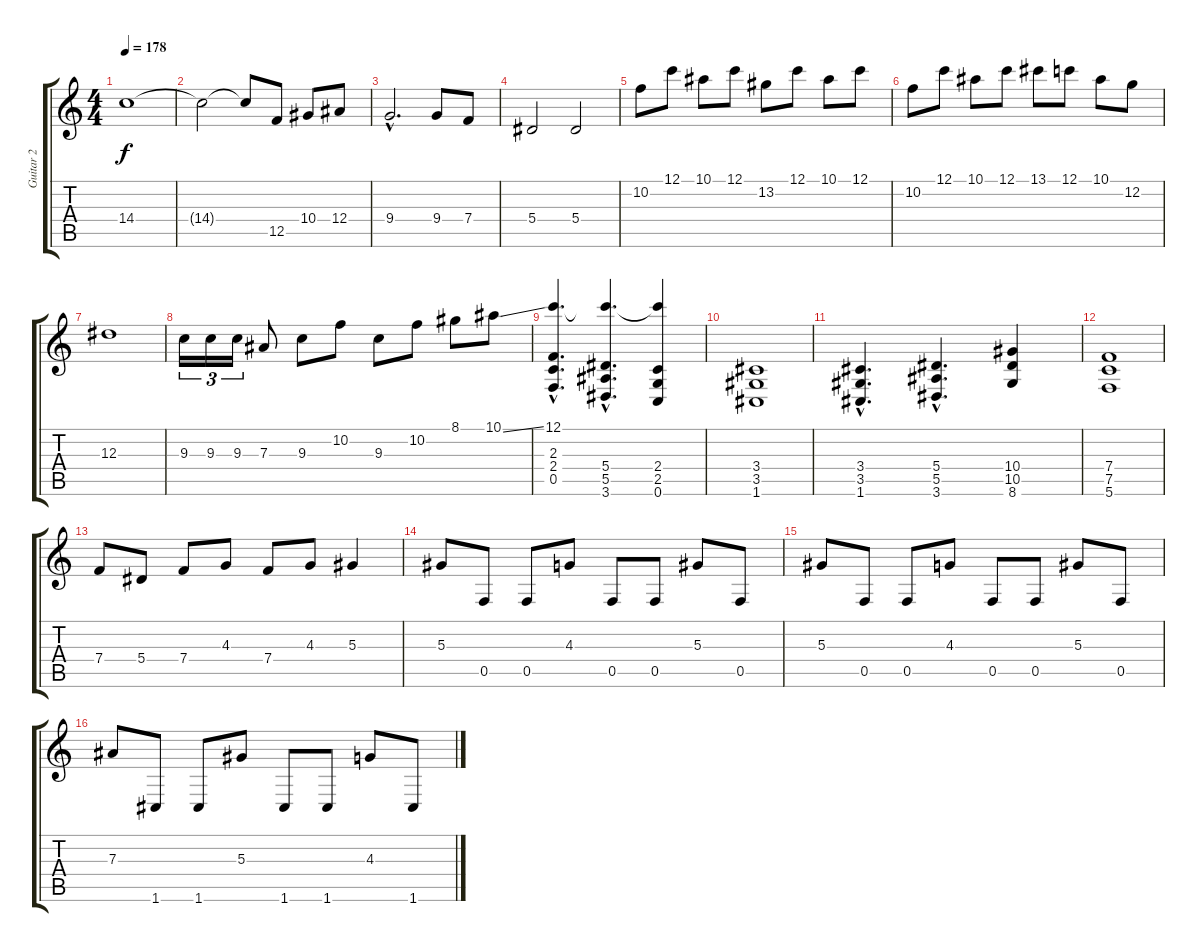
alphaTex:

\track ("Guitar 2" "Guitar 2") {instrument distortionguitar}
\staff {score tabs}
\tuning (C4 G3 Eb3 Bb2 F2 C2) {hide}
\ts (4 4)
\tempo 178
\clef g2
\ks c
14.4.1{dy f} |
14.4{t}.2 14.4{t}.8 12.5.8 10.4.8 12.4.8 |
9.4{hac}.2{d} 9.4.8 7.4.8 |
5.4.2 5.4.2 |
10.2.8 12.1.8 10.1.8 12.1.8 13.2.8 12.1.8 10.1.8 12.1.8 |
10.2.8 12.1.8 10.1.8 12.1.8 13.1.8 12.1.8 10.1.8 12.2.8 |
12.3.1 |
9.3.16{tu (3 2)} 9.3.16{tu (3 2)} 9.3.16{tu (3 2)} 7.3.8 9.3.8 10.2.8 9.3.8 10.2.8 8.1.8 10.1{ss}.8 |
(12.1{hac} 2.3{hac} 2.4{hac} 0.5{hac}).4{d} (12.1{hac t} 5.4{hac} 5.5{hac} 3.6{hac}).4{d} (12.1{t} 2.4 2.5 0.6).4 |
(3.4 3.5 1.6).1 |
(3.4{hac} 3.5{hac} 1.6{hac}).4{d} (5.4{hac} 5.5{hac} 3.6{hac}).4{d} (10.4 10.5 8.6).4 |
(7.4 7.5 5.6).1 |
7.4.8 5.4.8 7.4.8 4.3.8 7.4.8 4.3.8 5.3.4 |
5.3.8 0.5.8 0.5.8 4.3.8 0.5.8 0.5.8 5.3.8 0.5.8 |
5.3.8 0.5.8 0.5.8 4.3.8 0.5.8 0.5.8 5.3.8 0.5.8 |
7.3.8 1.6.8 1.6.8 5.3.8 1.6.8 1.6.8 4.3.8 1.6.8
